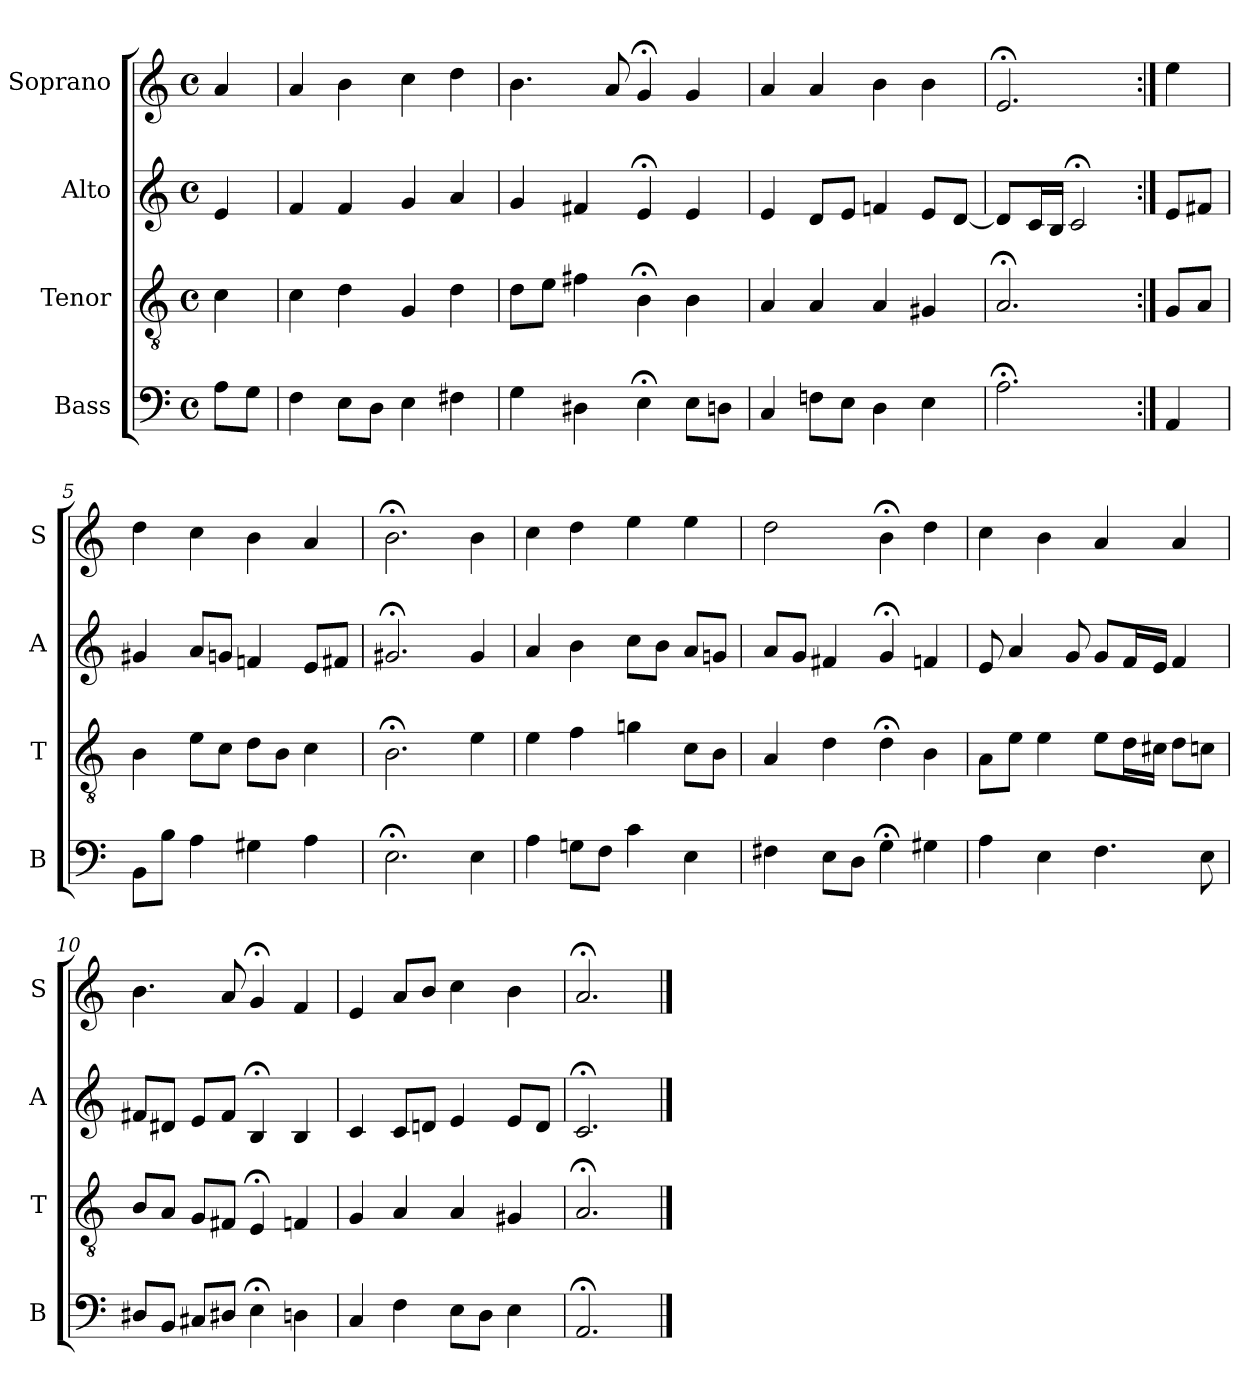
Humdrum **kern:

**kern	**kern	**kern	**kern
*part4	*part3	*part2	*part1
*staff4	*staff3	*staff2	*staff1
*I"Bass	*I"Tenor	*I"Alto	*I"Soprano
*I'B	*I'T	*I'A	*I'S
*clefF4	*clefGv2	*clefG2	*clefG2
*k[]	*k[]	*k[]	*k[]
*a:	*a:	*a:	*a:
*M4/4	*M4/4	*M4/4	*M4/4
*met(c)	*met(c)	*met(c)	*met(c)
*MM100	*MM100	*MM100	*MM100
=	=	=	=
8AL	4c	4e	4a
8GJ	.	.	.
=1	=1	=1	=1
4F	4c	4f	4a
8EL	4d	4f	4b
8DJ	.	.	.
4E	4G	4g	4cc
4F#X	4d	4a	4dd
=2	=2	=2	=2
4G	8dL	4g	4.b
.	8eJ	.	.
4D#X	4f#X	4f#X	.
.	.	.	8a
4E;<	4B;<	4e;<	4g;<
8EL	4B	4e	4g
8DnJ	.	.	.
=3	=3	=3	=3
4C	4A	4e	4a
8FnL	4A	8dL	4a
8EJ	.	8eJ	.
4D	4A	4fn	4b
4E	4G#X	8eL	4b
.	.	[8dJ	.
=4	=4	=4	=4
2.A;<	2.A;<	8dL]	2.e;<
.	.	16cL	.
.	.	16BJJ	.
.	.	2c;<	.
=:|!	=:|!	=:|!	=:|!
4AA	8GL	8eL	4ee
.	8AJ	8f#XJ	.
=5	=5	=5	=5
8BBiL	4Bi	4g#Xi	4ddi
8BJ	.	.	.
4A	8eL	8aL	4cc
.	8cJ	8gnJ	.
4G#X	8dL	4fn	4b
.	8BJ	.	.
4A	4c	8eL	4a
.	.	8f#XJ	.
=6	=6	=6	=6
2.E;<	2.B;<	2.g#X;<	2.b;<
4E	4e	4g#	4b
=7	=7	=7	=7
4A	4e	4a	4cc
8GnL	4f	4b	4dd
8FJ	.	.	.
4c	4gn	8ccL	4ee
.	.	8bJ	.
4E	8cL	8aL	4ee
.	8BJ	8gnJ	.
=8	=8	=8	=8
4F#X	4A	8aL	2dd
.	.	8gJ	.
8EL	4d	4f#X	.
8DJ	.	.	.
4G;<	4d;<	4g;<	4b;<
4G#X	4B	4fn	4dd
=9	=9	=9	=9
4A	8AL	8e	4cc
.	8eJ	4a	.
4E	4e	.	4b
.	.	8g	.
4.F	8eL	8gL	4a
.	16dL	16fL	.
.	16c#XJJ	16eJJ	.
.	8dL	4f	4a
8E	8cnJ	.	.
=10	=10	=10	=10
8D#XL	8BL	8f#XL	4.b
8BBJ	8AJ	8d#XJ	.
8C#XL	8GL	8eL	.
8D#XJ	8F#XJ	8f#J	8a
4E;<	4E;<	4B;<	4g;<
4Dni	4Fni	4Bi	4fi
=11	=11	=11	=11
4C	4G	4c	4e
4F	4A	8cL	8aL
.	.	8dnJ	8bJ
8EL	4A	4e	4cc
8DJ	.	.	.
4E	4G#X	8eL	4b
.	.	8dJ	.
=12	=12	=12	=12
2.AA;<	2.A;<	2.c;<	2.a;<
==	==	==	==
*-	*-	*-	*-
